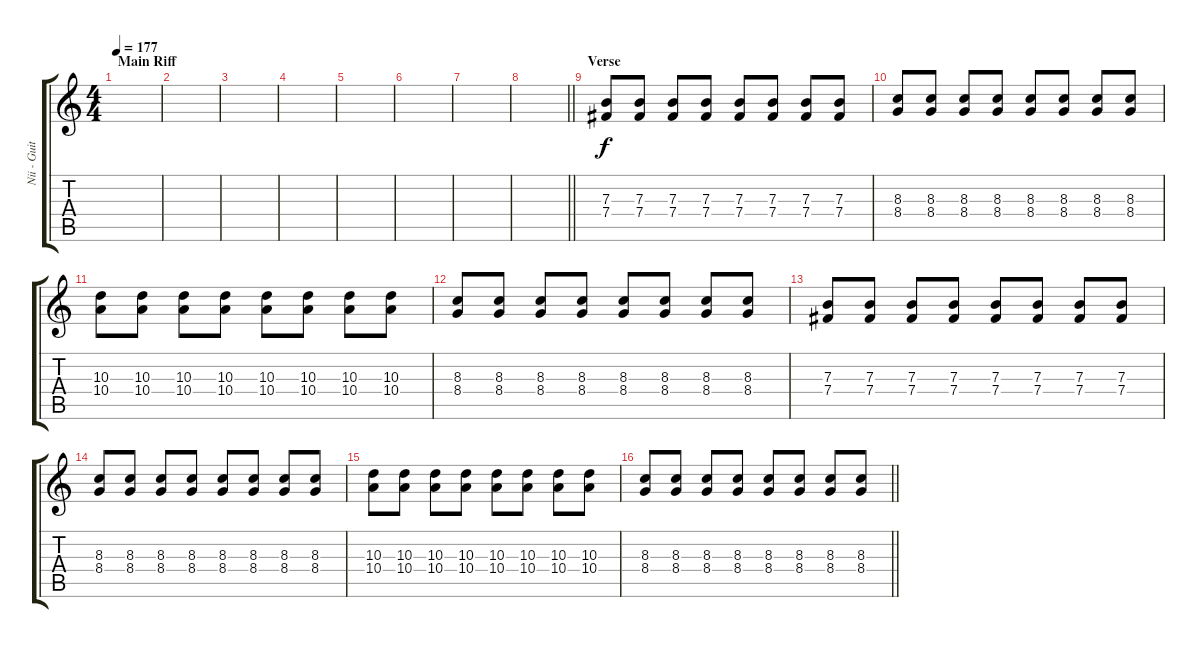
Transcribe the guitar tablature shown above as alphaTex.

\track ("Nii - Guitar 3" "Nii - Guit") {instrument overdrivenguitar}
\staff {score tabs}
\tuning (Db4 Ab3 E3 B2 Gb2 B1) {hide}
\ts (4 4)
\section ("" "Main Riff")
\tempo 177
\clef g2
\ks c
|
|
|
|
|
|
|
\barLineRight lightlight
|
\section ("" "Verse")
(7.3 7.4).8 (7.3 7.4).8 (7.3 7.4).8 (7.3 7.4).8 (7.3 7.4).8 (7.3 7.4).8 (7.3 7.4).8 (7.3 7.4).8 |
(8.3 8.4).8 (8.3 8.4).8 (8.3 8.4).8 (8.3 8.4).8 (8.3 8.4).8 (8.3 8.4).8 (8.3 8.4).8 (8.3 8.4).8 |
(10.3 10.4).8 (10.3 10.4).8 (10.3 10.4).8 (10.3 10.4).8 (10.3 10.4).8 (10.3 10.4).8 (10.3 10.4).8 (10.3 10.4).8 |
(8.3 8.4).8 (8.3 8.4).8 (8.3 8.4).8 (8.3 8.4).8 (8.3 8.4).8 (8.3 8.4).8 (8.3 8.4).8 (8.3 8.4).8 |
(7.3 7.4).8 (7.3 7.4).8 (7.3 7.4).8 (7.3 7.4).8 (7.3 7.4).8 (7.3 7.4).8 (7.3 7.4).8 (7.3 7.4).8 |
(8.3 8.4).8 (8.3 8.4).8 (8.3 8.4).8 (8.3 8.4).8 (8.3 8.4).8 (8.3 8.4).8 (8.3 8.4).8 (8.3 8.4).8 |
(10.3 10.4).8 (10.3 10.4).8 (10.3 10.4).8 (10.3 10.4).8 (10.3 10.4).8 (10.3 10.4).8 (10.3 10.4).8 (10.3 10.4).8 |
\barLineRight lightlight
(8.3 8.4).8 (8.3 8.4).8 (8.3 8.4).8 (8.3 8.4).8 (8.3 8.4).8 (8.3 8.4).8 (8.3 8.4).8 (8.3 8.4).8
